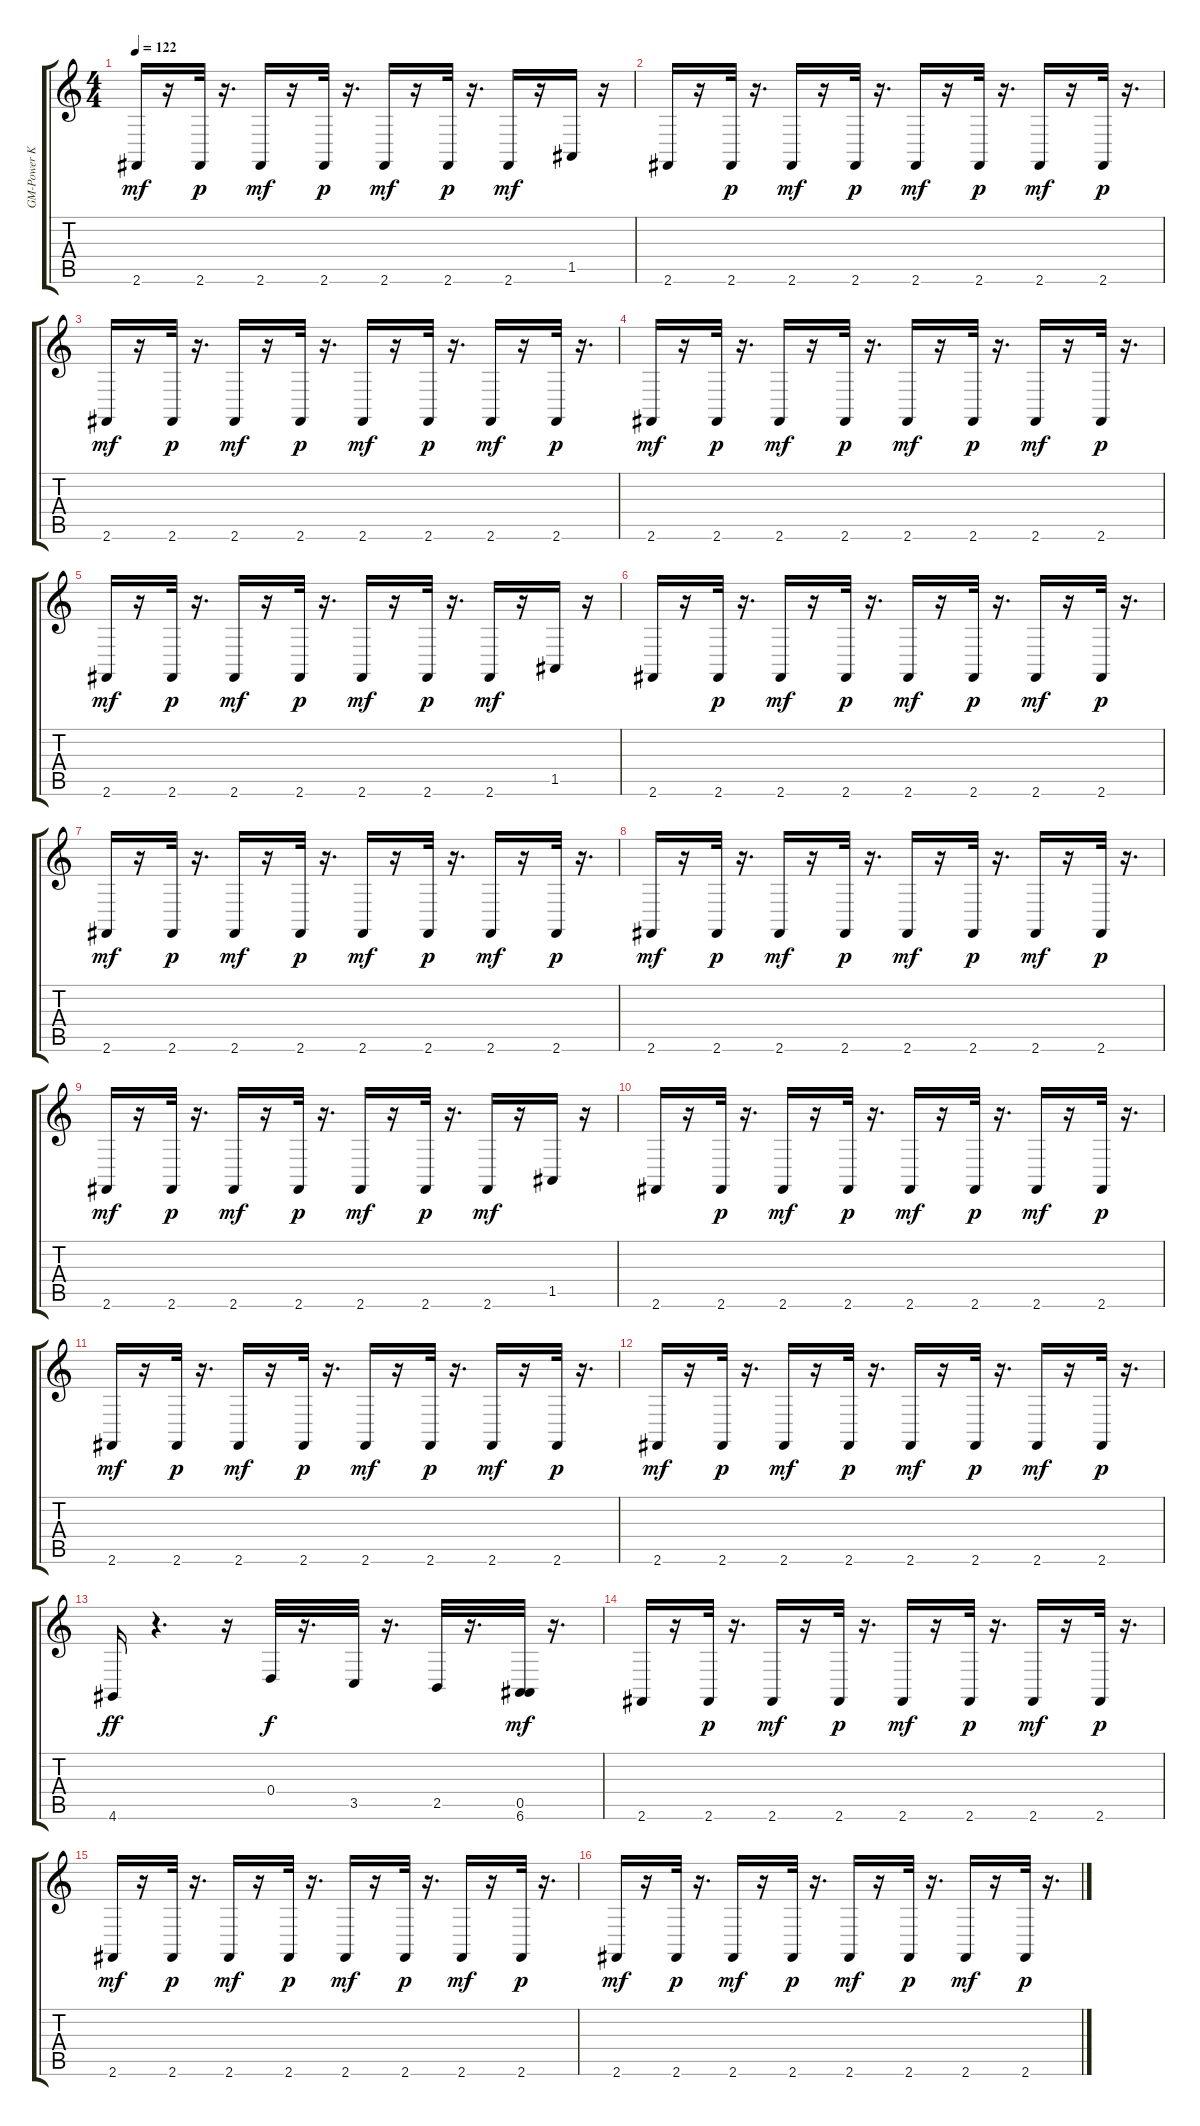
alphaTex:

\track ("GM-Power Kit" "GM-Power K") {instrument steeldrums}
\staff {score tabs}
\tuning (E4 B3 G3 D3 A2 E2) {hide}
\ts (4 4)
\tempo 122
\clef g2
\ks c
2.6.16{dy mf} r.16 2.6.32{dy p} r.16{d} 2.6.16{dy mf} r.16 2.6.32{dy p} r.16{d} 2.6.16{dy mf} r.16 2.6.32{dy p} r.16{d} 2.6.16{dy mf} r.16 1.5.16 r.16 |
2.6.16 r.16 2.6.32{dy p} r.16{d} 2.6.16{dy mf} r.16 2.6.32{dy p} r.16{d} 2.6.16{dy mf} r.16 2.6.32{dy p} r.16{d} 2.6.16{dy mf} r.16 2.6.32{dy p} r.16{d} |
2.6.16{dy mf} r.16 2.6.32{dy p} r.16{d} 2.6.16{dy mf} r.16 2.6.32{dy p} r.16{d} 2.6.16{dy mf} r.16 2.6.32{dy p} r.16{d} 2.6.16{dy mf} r.16 2.6.32{dy p} r.16{d} |
2.6.16{dy mf} r.16 2.6.32{dy p} r.16{d} 2.6.16{dy mf} r.16 2.6.32{dy p} r.16{d} 2.6.16{dy mf} r.16 2.6.32{dy p} r.16{d} 2.6.16{dy mf} r.16 2.6.32{dy p} r.16{d} |
2.6.16{dy mf} r.16 2.6.32{dy p} r.16{d} 2.6.16{dy mf} r.16 2.6.32{dy p} r.16{d} 2.6.16{dy mf} r.16 2.6.32{dy p} r.16{d} 2.6.16{dy mf} r.16 1.5.16 r.16 |
2.6.16 r.16 2.6.32{dy p} r.16{d} 2.6.16{dy mf} r.16 2.6.32{dy p} r.16{d} 2.6.16{dy mf} r.16 2.6.32{dy p} r.16{d} 2.6.16{dy mf} r.16 2.6.32{dy p} r.16{d} |
2.6.16{dy mf} r.16 2.6.32{dy p} r.16{d} 2.6.16{dy mf} r.16 2.6.32{dy p} r.16{d} 2.6.16{dy mf} r.16 2.6.32{dy p} r.16{d} 2.6.16{dy mf} r.16 2.6.32{dy p} r.16{d} |
2.6.16{dy mf} r.16 2.6.32{dy p} r.16{d} 2.6.16{dy mf} r.16 2.6.32{dy p} r.16{d} 2.6.16{dy mf} r.16 2.6.32{dy p} r.16{d} 2.6.16{dy mf} r.16 2.6.32{dy p} r.16{d} |
2.6.16{dy mf} r.16 2.6.32{dy p} r.16{d} 2.6.16{dy mf} r.16 2.6.32{dy p} r.16{d} 2.6.16{dy mf} r.16 2.6.32{dy p} r.16{d} 2.6.16{dy mf} r.16 1.5.16 r.16 |
2.6.16 r.16 2.6.32{dy p} r.16{d} 2.6.16{dy mf} r.16 2.6.32{dy p} r.16{d} 2.6.16{dy mf} r.16 2.6.32{dy p} r.16{d} 2.6.16{dy mf} r.16 2.6.32{dy p} r.16{d} |
2.6.16{dy mf} r.16 2.6.32{dy p} r.16{d} 2.6.16{dy mf} r.16 2.6.32{dy p} r.16{d} 2.6.16{dy mf} r.16 2.6.32{dy p} r.16{d} 2.6.16{dy mf} r.16 2.6.32{dy p} r.16{d} |
2.6.16{dy mf} r.16 2.6.32{dy p} r.16{d} 2.6.16{dy mf} r.16 2.6.32{dy p} r.16{d} 2.6.16{dy mf} r.16 2.6.32{dy p} r.16{d} 2.6.16{dy mf} r.16 2.6.32{dy p} r.16{d} |
4.6.16{dy ff} r.4{d} r.16 0.4.32{dy f} r.16{d} 3.5.32 r.16{d} 2.5.32 r.16{d} (0.5 6.6).32{dy mf} r.16{d} |
2.6.16 r.16 2.6.32{dy p} r.16{d} 2.6.16{dy mf} r.16 2.6.32{dy p} r.16{d} 2.6.16{dy mf} r.16 2.6.32{dy p} r.16{d} 2.6.16{dy mf} r.16 2.6.32{dy p} r.16{d} |
2.6.16{dy mf} r.16 2.6.32{dy p} r.16{d} 2.6.16{dy mf} r.16 2.6.32{dy p} r.16{d} 2.6.16{dy mf} r.16 2.6.32{dy p} r.16{d} 2.6.16{dy mf} r.16 2.6.32{dy p} r.16{d} |
2.6.16{dy mf} r.16 2.6.32{dy p} r.16{d} 2.6.16{dy mf} r.16 2.6.32{dy p} r.16{d} 2.6.16{dy mf} r.16 2.6.32{dy p} r.16{d} 2.6.16{dy mf} r.16 2.6.32{dy p} r.16{d}
